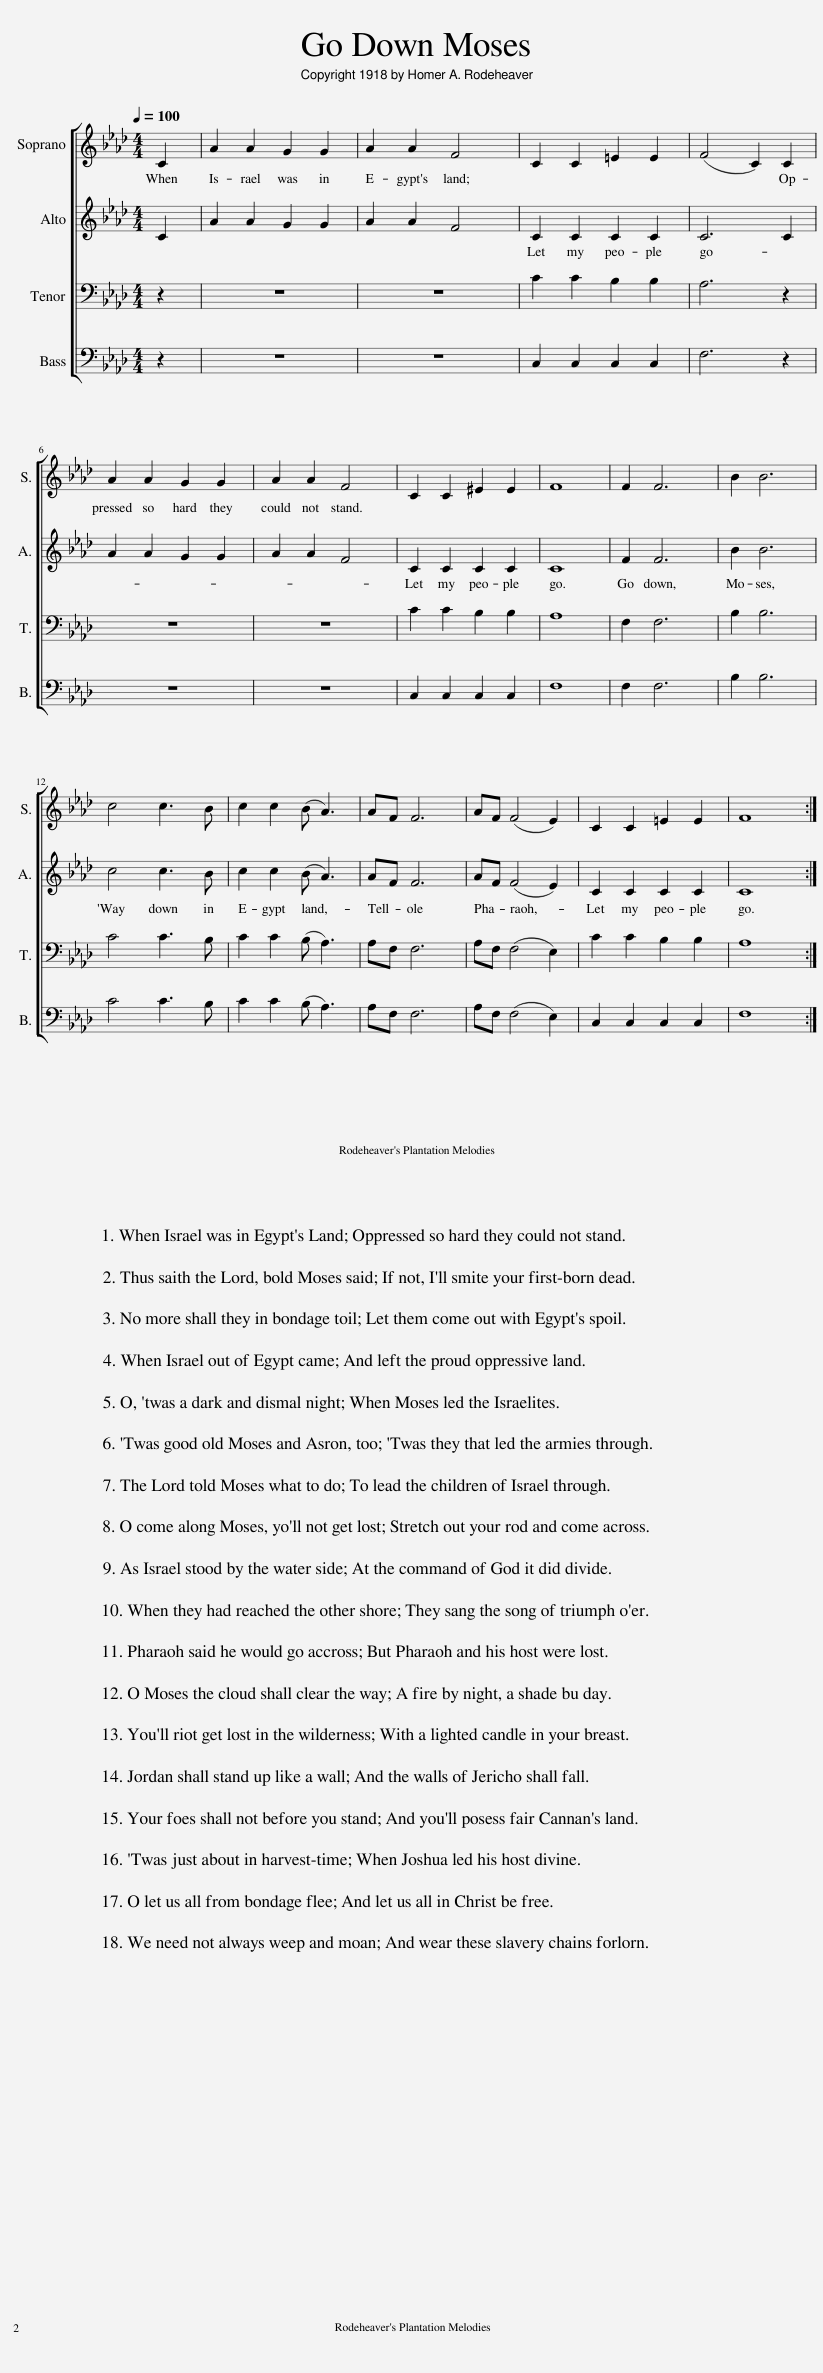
X:1
%%score [ 1 2 3 4 ]
L:1/8
Q:1/4=100
M:4/4
I:linebreak $
K:Ab
V:1 treble
V:2 treble
V:3 bass
V:4 bass
V:1
 C2 | A2 A2 G2 G2 | A2 A2 F4 | C2 C2 =E2 E2 | (F4 C2) C2 |$ %5
 A2 A2 G2 G2 | A2 A2 F4 | C2 C2 ^E2 E2 | F8 | F2 F6 | %10
 B2 B6 |$ c4 c3 B | c2 c2 (B A3) | AF F6 | AF (F4 E2) | %15
 C2 C2 =E2 E2 | F8 :| %17
V:2
 C2 | A2 A2 G2 G2 | A2 A2 F4 | C2 C2 C2 C2 | C6 C2 |$ %5
 A2 A2 G2 G2 | A2 A2 F4 | C2 C2 C2 C2 | C8 | F2 F6 | %10
 B2 B6 |$ c4 c3 B | c2 c2 (B A3) | AF F6 | AF (F4 E2) | %15
 C2 C2 C2 C2 | C8 :| %17
V:3
 z2 | z8 | z8 | C2 C2 B,2 B,2 | A,6 z2 |$ %5
 z8 | z8 | C2 C2 B,2 B,2 | A,8 | F,2 F,6 | %10
 B,2 B,6 |$ C4 C3 B, | C2 C2 (B, A,3) | A,F, F,6 | A,F, (F,4 E,2) | %15
 C2 C2 B,2 B,2 | A,8 :| %17
V:4
 z2 | z8 | z8 | C,2 C,2 C,2 C,2 | F,6 z2 |$ %5
 z8 | z8 | C,2 C,2 C,2 C,2 | F,8 | F,2 F,6 | %10
 B,2 B,6 |$ C4 C3 B, | C2 C2 (B, A,3) | A,F, F,6 | A,F, (F,4 E,2) | %15
 C,2 C,2 C,2 C,2 | F,8 :| %17
